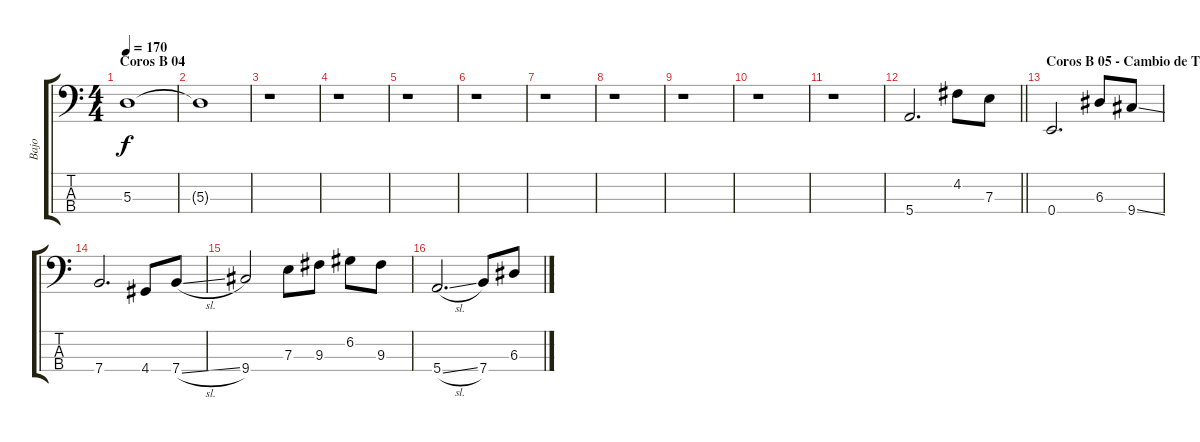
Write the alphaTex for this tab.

\track ("Bajo" "Bajo") {instrument electricbassfinger}
\staff {score tabs}
\tuning (G2 D2 A1 E1) {hide}
\ts (4 4)
\section ("" "Coros B 04")
\tempo 170
\clef f4
\ks c
5.3.1{dy f} |
5.3{t}.1 |
r.1 |
r.1 |
r.1 |
r.1 |
r.1 |
r.1 |
r.1 |
r.1 |
r.1 |
\barLineRight lightlight
5.4.2{d} 4.2.8 7.3.8 |
\section ("" "Coros B 05 - Cambio de Tono + Improvisación")
0.4.2{d} 6.3.8 9.4{ss}.8 |
7.4.2{d} 4.4.8 7.4{sl}.8 |
9.4.2 7.3.8 9.3.8 6.2.8 9.3.8 |
5.4{sl}.2{d} 7.4.8 6.3.8
